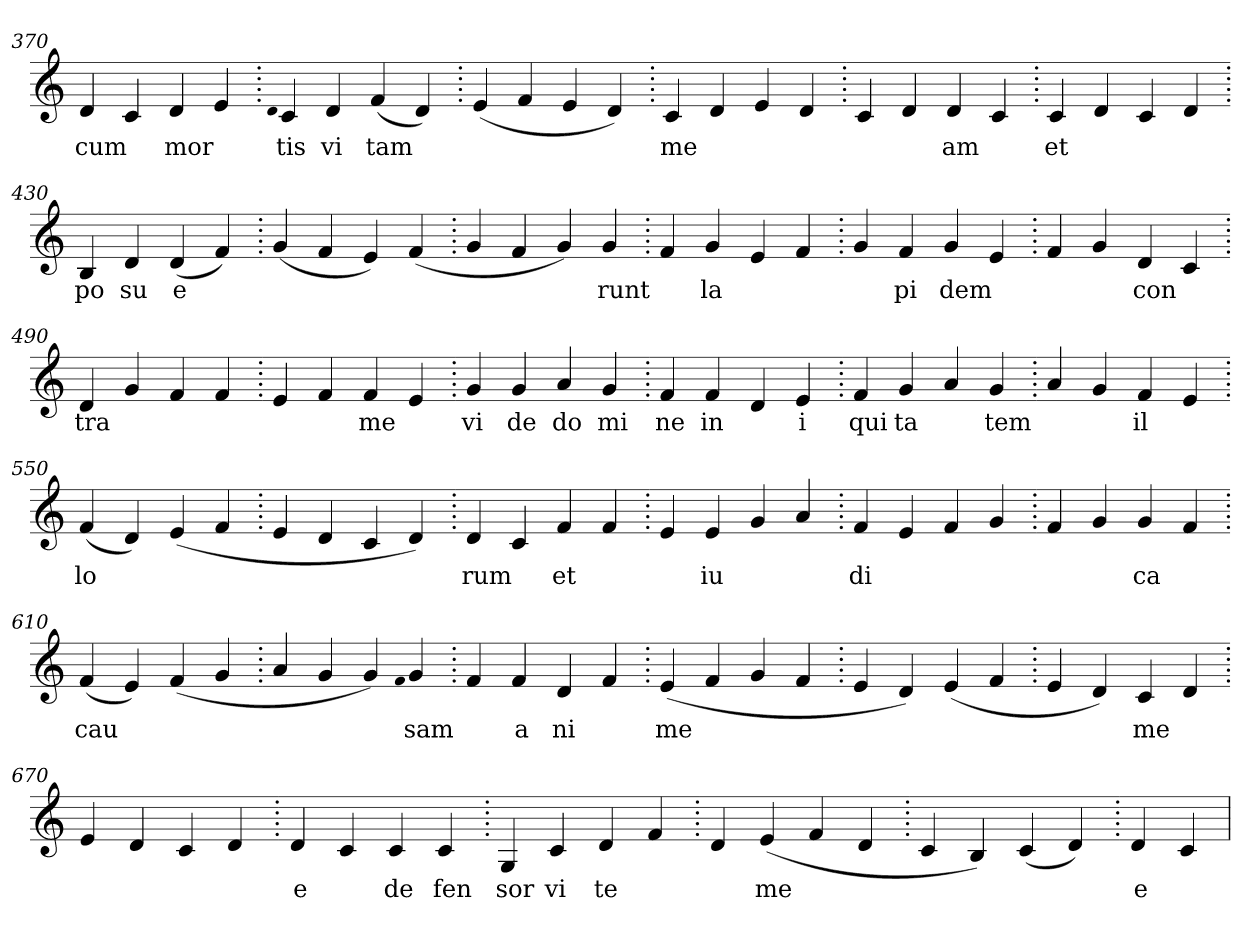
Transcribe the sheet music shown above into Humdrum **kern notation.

**kern	**text
*part1	*part1
*staff1	*staff1
*clefG2	*
=370.	=370.
4d	cum
4c	.
4d	mor
4e	.
=380.	=380.
qqd	.
4c	tis
4d	vi
(>4f	tam
4d)	.
=390.	=390.
(>4e	.
4f	.
4e	.
4d)	.
=400.	=400.
4c	me
4d	.
4e	.
4d	.
=410.	=410.
4c	.
4d	.
4d	am
4c	.
=420.	=420.
4c	et
4d	.
4c	.
4d	.
=430.	=430.
4B	po
4d	su
(>4d	e
4f)	.
=440.	=440.
(>4g	.
4f	.
4e)	.
(>4f	.
=450.	=450.
4g	.
4f	.
4g)	.
4g	runt
=460.	=460.
4f	.
4g	la
4e	.
4f	.
=470.	=470.
4g	.
4f	pi
4g	dem
4e	.
=480.	=480.
4f	.
4g	.
4d	con
4c	.
=490.	=490.
4d	tra
4g	.
4f	.
4f	.
=500.	=500.
4e	.
4f	.
4f	me
4e	.
=510.	=510.
4g	vi
4g	de
4a	do
4g	mi
=520.	=520.
4f	ne
4f	in
4d	.
4e	i
=530.	=530.
4f	qui
4g	ta
4a	.
4g	tem
=540.	=540.
4a	.
4g	.
4f	il
4e	.
=550.	=550.
(>4f	lo
4d)	.
(>4e	.
4f	.
=560.	=560.
4e	.
4d	.
4c	.
4d)	.
=570.	=570.
4d	rum
4c	.
4f	et
4f	.
=580.	=580.
4e	.
4e	iu
4g	.
4a	.
=590.	=590.
4f	di
4e	.
4f	.
4g	.
=600.	=600.
4f	.
4g	.
4g	ca
4f	.
=610.	=610.
(>4f	cau
4e)	.
(>4f	.
4g	.
=620.	=620.
4a	.
4g	.
4g)	.
qqf	.
4g	sam
=630.	=630.
4f	.
4f	a
4d	ni
4f	.
=640.	=640.
(>4e	me
4f	.
4g	.
4f	.
=650.	=650.
4e	.
4d)	.
(>4e	.
4f	.
=660.	=660.
4e	.
4d)	.
4c	me
4d	.
=670.	=670.
4e	.
4d	.
4c	.
4d	.
=680.	=680.
4d	e
4c	.
4c	de
4c	fen
=690.	=690.
4G	sor
4c	vi
4d	te
4f	.
=700.	=700.
4d	.
(>4e	me
4f	.
4d	.
=710.	=710.
4c	.
4B)	.
(>4c	.
4d)	.
=720.	=720.
4d	e
4c	.
=	=
*-	*-
